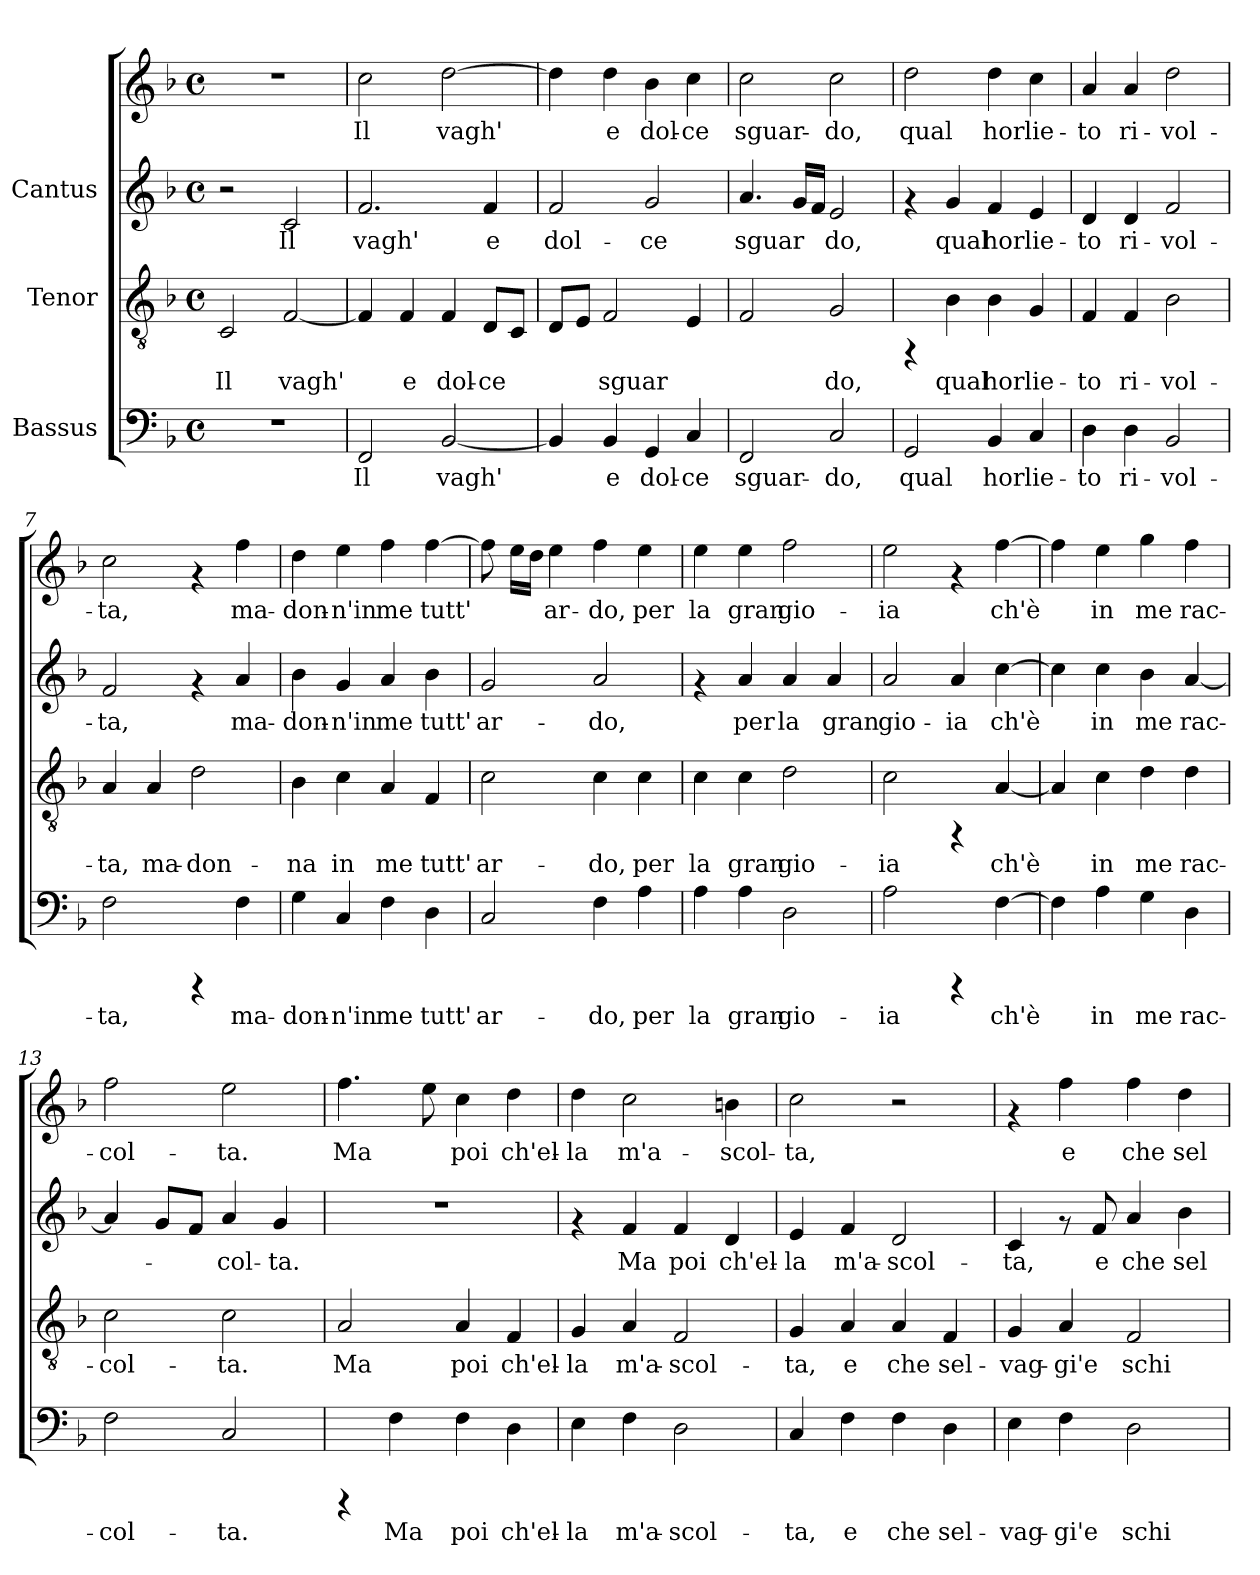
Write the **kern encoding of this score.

**kern	**text	**kern	**text	**kern	**text	**kern	**text
*part3	*part3	*part2	*part2	*part1	*part1	*part1	*part1
*staff4	*staff4	*staff3	*staff3	*staff2	*staff2	*staff1	*staff1
*I"Bassus	*	*I"Tenor	*	*I"Cantus	*	*	*
!!LO:PB:g=z
*stria5	*	*stria5	*	*stria5	*	*stria5	*
*clefF4	*	*clefGv2	*	*clefG2	*	*clefG2	*
*k[b-]	*	*k[b-]	*	*k[b-]	*	*k[b-]	*
*F:	*	*F:	*	*F:	*	*F:	*
*M4/4	*	*M4/4	*	*M4/4	*	*M4/4	*
*met(c)	*	*met(c)	*	*met(c)	*	*met(c)	*
*MM156	*	*MM156	*	*MM156	*	*MM156	*
=1	=1	=1	=1	=1	=1	=1	=1
!	!	!	!LO:LY:b:cj	!	!	!	!
1r	.	2C/	Il	2r	.	1r	.
!	!	!	!LO:LY:b:cj	!	!LO:LY:b:cj	!	!
.	.	[<2F/	vagh'	2c/	Il	.	.
=2	=2	=2	=2	=2	=2	=2	=2
!	!LO:LY:b:cj	!	!LO:LY:b:cj	!	!LO:LY:b:cj	!	!LO:LY:b:cj
2FF/	Il	4F/]	.	2.f/	vagh'	2cc\	Il
!	!	!	!LO:LY:b:cj	!	!	!	!
.	.	4F/	e	.	.	.	.
!	!LO:LY:b:cj	!	!LO:LY:b:cj	!	!	!	!LO:LY:b:cj
[<2BB-/	vagh'	4F/	dol-	.	.	[>2dd\	vagh'
!	!	!	!LO:LY:b:cj	!	!LO:LY:b:cj	!	!
.	.	8D/L	-ce	4f/	e	.	.
!	!	!	!LO:LY:b:cj	!	!	!	!
.	.	8C/J	.	.	.	.	.
=3	=3	=3	=3	=3	=3	=3	=3
!	!LO:LY:b:cj	!	!LO:LY:b:cj	!	!LO:LY:b:cj	!	!LO:LY:b:cj
4BB-/]	.	8D/L	.	2f/	dol-	4dd\]	.
!	!	!	!LO:LY:b:cj	!	!	!	!
.	.	8E/J	.	.	.	.	.
!	!LO:LY:b:cj	!	!LO:LY:b:cj	!	!	!	!LO:LY:b:cj
4BB-/	e	2F/	sguar-	.	.	4dd\	e
!	!LO:LY:b:cj	!	!	!	!LO:LY:b:cj	!	!LO:LY:b:cj
4GG/	dol-	.	.	2g/	-ce	4b-\	dol-
!	!LO:LY:b:cj	!	!LO:LY:b:cj	!	!	!	!LO:LY:b:cj
4C/	-ce	4E/	--	.	.	4cc\	-ce
=4	=4	=4	=4	=4	=4	=4	=4
!	!LO:LY:b:cj	!	!LO:LY:b:cj	!	!LO:LY:b:cj	!	!LO:LY:b:cj
2FF/	sguar-	2F/	-	4.a/	sguar-	2cc\	sguar-
!	!	!	!	!	!LO:LY:b:cj	!	!
.	.	.	.	16g/L	-	.	.
!	!	!	!	!	!LO:LY:b:cj	!	!
.	.	.	.	16f/J	.	.	.
!	!LO:LY:b:cj	!	!LO:LY:b:cj	!	!LO:LY:b:cj	!	!LO:LY:b:cj
2C/	-do,	2G/	do,	2e/	do,	2cc\	-do,
=5	=5	=5	=5	=5	=5	=5	=5
!	!LO:LY:b:cj	!	!	!	!	!	!LO:LY:b:cj
2GG/	qual	4rFF	.	4rf	.	2dd\	qual
!	!	!	!LO:LY:b:cj	!	!LO:LY:b:cj	!	!
.	.	4B-\	qual	4g/	-qual	.	.
!	!LO:LY:b:cj	!	!LO:LY:b:cj	!	!LO:LY:b:cj	!	!LO:LY:b:cj
4BB-/	hor	4B-\	hor	4f/	hor	4dd\	hor
!	!LO:LY:b:cj	!	!LO:LY:b:cj	!	!LO:LY:b:cj	!	!LO:LY:b:cj
4C/	lie-	4G/	lie-	4e/	lie-	4cc\	lie-
!!LO:LB:g=z
=6	=6	=6	=6	=6	=6	=6	=6
!	!LO:LY:b:cj	!	!LO:LY:b:cj	!	!LO:LY:b:cj	!	!LO:LY:b:cj
4D\	-to	4F/	-to	4d/	-to	4a/	-to
!	!LO:LY:b:cj	!	!LO:LY:b:cj	!	!LO:LY:b:cj	!	!LO:LY:b:cj
4D\	ri-	4F/	ri-	4d/	ri-	4a/	ri-
!	!LO:LY:b:cj	!	!LO:LY:b:cj	!	!LO:LY:b:cj	!	!LO:LY:b:cj
2BB-/	-vol-	2B-\	-vol-	2f/	-vol-	2dd\	-vol-
=7	=7	=7	=7	=7	=7	=7	=7
!	!LO:LY:b:cj	!	!LO:LY:b:cj	!	!LO:LY:b:cj	!	!LO:LY:b:cj
2F\	-ta,	4A/	-ta,	2f/	-ta,	2cc\	-ta,
!	!	!	!LO:LY:b:cj	!	!	!	!
.	.	4A/	ma-	.	.	.	.
!	!	!	!LO:LY:b:cj	!	!	!	!
4rCCC	.	2d\	-don-	4rf	.	4rf	.
!	!LO:LY:b:cj	!	!	!	!LO:LY:b:cj	!	!LO:LY:b:cj
4F\	ma-	.	.	4a/	ma-	4ff\	ma-
=8	=8	=8	=8	=8	=8	=8	=8
!	!LO:LY:b:cj	!	!LO:LY:b:cj	!	!LO:LY:b:cj	!	!LO:LY:b:cj
4G\	-don-	4B-\	-na	4b-\	don-	4dd\	-don-
!	!LO:LY:b:cj	!	!LO:LY:b:cj	!	!LO:LY:b:cj	!	!LO:LY:b:cj
4C/	-n'in	4c\	in	4g/	-n'in	4ee\	-n'in
!	!LO:LY:b:cj	!	!LO:LY:b:cj	!	!LO:LY:b:cj	!	!LO:LY:b:cj
4F\	me	4A/	me	4a/	me	4ff\	me
!	!LO:LY:b:cj	!	!LO:LY:b:cj	!	!LO:LY:b:cj	!	!LO:LY:b:cj
4D\	tutt'	4F/	tutt'	4b-\	tutt'	[>4ff\	tutt'
=9	=9	=9	=9	=9	=9	=9	=9
!	!LO:LY:b:cj	!	!LO:LY:b:cj	!	!LO:LY:b:cj	!	!LO:LY:b:cj
2C/	ar-	2c\	ar-	2g/	ar-	8ff\]	.
!	!	!	!	!	!	!	!LO:LY:b:cj
.	.	.	.	.	.	16ee\L	.
!	!	!	!	!	!	!	!LO:LY:b:cj
.	.	.	.	.	.	16dd\J	.
!	!	!	!	!	!	!	!LO:LY:b:cj
.	.	.	.	.	.	4ee\	ar-
!	!LO:LY:b:cj	!	!LO:LY:b:cj	!	!LO:LY:b:cj	!	!LO:LY:b:cj
4F\	-do,	4c\	-do,	2a/	-do,	4ff\	-do,
!	!LO:LY:b:cj	!	!LO:LY:b:cj	!	!	!	!LO:LY:b:cj
4A\	per	4c\	per	.	.	4ee\	per
=10	=10	=10	=10	=10	=10	=10	=10
!	!LO:LY:b:cj	!	!LO:LY:b:cj	!	!	!	!LO:LY:b:cj
4A\	la	4c\	la	4rf	.	4ee\	la
!	!LO:LY:b:cj	!	!LO:LY:b:cj	!	!LO:LY:b:cj	!	!LO:LY:b:cj
4A\	gran	4c\	gran	4a/	-per	4ee\	gran
!	!LO:LY:b:cj	!	!LO:LY:b:cj	!	!LO:LY:b:cj	!	!LO:LY:b:cj
2D\	gio-	2d\	gio-	4a/	la	2ff\	gio-
!	!	!	!	!	!LO:LY:b:cj	!	!
.	.	.	.	4a/	gran	.	.
!!LO:LB:g=z
=11	=11	=11	=11	=11	=11	=11	=11
!	!LO:LY:b:cj	!	!LO:LY:b:cj	!	!LO:LY:b:cj	!	!LO:LY:b:cj
2A\	-ia	2c\	-ia	2a/	gio-	2ee\	ia
!	!	!	!	!	!LO:LY:b:cj	!	!
4rCCC	.	4rFF	.	4a/	-ia	4rf	.
!	!LO:LY:b:cj	!	!LO:LY:b:cj	!	!LO:LY:b:cj	!	!LO:LY:b:cj
[>4F\	ch'è	[<4A/	ch'è	[>4cc\	ch'è	[>4ff\	ch'è
=12	=12	=12	=12	=12	=12	=12	=12
!	!LO:LY:b:cj	!	!LO:LY:b:cj	!	!LO:LY:b:cj	!	!LO:LY:b:cj
4F\]	.	4A/]	.	4cc\]	-	4ff\]	.
!	!LO:LY:b:cj	!	!LO:LY:b:cj	!	!LO:LY:b:cj	!	!LO:LY:b:cj
4A\	in	4c\	in	4cc\	in	4ee\	in
!	!LO:LY:b:cj	!	!LO:LY:b:cj	!	!LO:LY:b:cj	!	!LO:LY:b:cj
4G\	me	4d\	me	4b-\	me	4gg\	me
!	!LO:LY:b:cj	!	!LO:LY:b:cj	!	!LO:LY:b:cj	!	!LO:LY:b:cj
4D\	rac-	4d\	rac-	[<4a/	rac-	4ff\	rac-
=13	=13	=13	=13	=13	=13	=13	=13
!	!LO:LY:b:cj	!	!LO:LY:b:cj	!	!LO:LY:b:cj	!	!LO:LY:b:cj
2F\	-col-	2c\	-col-	4a/]	.	2ff\	-col-
!	!	!	!	!	!LO:LY:b:cj	!	!
.	.	.	.	8g/L	.	.	.
!	!	!	!	!	!LO:LY:b:cj	!	!
.	.	.	.	8f/J	.	.	.
!	!LO:LY:b:cj	!	!LO:LY:b:cj	!	!LO:LY:b:cj	!	!LO:LY:b:cj
2C/	-ta.	2c\	-ta.	4a/	col-	2ee\	-ta.
!	!	!	!	!	!LO:LY:b:cj	!	!
.	.	.	.	4g/	-ta.	.	.
=14	=14	=14	=14	=14	=14	=14	=14
!	!	!	!LO:LY:b:cj	!	!	!	!LO:LY:b:cj
4rCCC	.	2A/	Ma	1r	.	4.ff\	Ma
!	!LO:LY:b:cj	!	!	!	!	!	!
4F\	Ma	.	.	.	.	.	.
!	!	!	!	!	!	!	!LO:LY:b:cj
.	.	.	.	.	.	8ee\	.
!	!LO:LY:b:cj	!	!LO:LY:b:cj	!	!	!	!LO:LY:b:cj
4F\	poi	4A/	poi	.	.	4cc\	poi
!	!LO:LY:b:cj	!	!LO:LY:b:cj	!	!	!	!LO:LY:b:cj
4D\	ch'el-	4F/	ch'el-	.	.	4dd\	ch'el-
=15	=15	=15	=15	=15	=15	=15	=15
!	!LO:LY:b:cj	!	!LO:LY:b:cj	!	!	!	!LO:LY:b:cj
4E\	-la	4G/	-la	4rf	.	4dd\	-la
!	!LO:LY:b:cj	!	!LO:LY:b:cj	!	!LO:LY:b:cj	!	!LO:LY:b:cj
4F\	m'a-	4A/	m'a-	4f/	-Ma	2cc\	m'a-
!	!LO:LY:b:cj	!	!LO:LY:b:cj	!	!LO:LY:b:cj	!	!
2D\	-scol-	2F/	-scol-	4f/	poi	.	.
!	!	!	!	!	!LO:LY:b:cj	!	!LO:LY:b:cj
.	.	.	.	4d/	ch'el-	4bn\	-scol-
!!LO:PB:g=z
=16	=16	=16	=16	=16	=16	=16	=16
!	!LO:LY:b:cj	!	!LO:LY:b:cj	!	!LO:LY:b:cj	!	!LO:LY:b:cj
4C/	-ta,	4G/	-ta,	4e/	la	2cc\	-ta,
!	!LO:LY:b:cj	!	!LO:LY:b:cj	!	!LO:LY:b:cj	!	!
4F\	e	4A/	e	4f/	m'a-	.	.
!	!LO:LY:b:cj	!	!LO:LY:b:cj	!	!LO:LY:b:cj	!	!
4F\	che	4A/	che	2d/	-scol-	2r	.
!	!LO:LY:b:cj	!	!LO:LY:b:cj	!	!	!	!
4D\	sel-	4F/	sel-	.	.	.	.
=17	=17	=17	=17	=17	=17	=17	=17
!	!LO:LY:b:cj	!	!LO:LY:b:cj	!	!LO:LY:b:cj	!	!
4E\	-vag-	4G/	-vag-	4c/	-ta,	4rf	.
!	!LO:LY:b:cj	!	!LO:LY:b:cj	!	!	!	!LO:LY:b:cj
4F\	-gi'e	4A/	-gi'e	8rf	.	4ff\	-e
!	!	!	!	!	!LO:LY:b:cj	!	!
.	.	.	.	8f/	e	.	.
!	!LO:LY:b:cj	!	!LO:LY:b:cj	!	!LO:LY:b:cj	!	!LO:LY:b:cj
2D\	schi-	2F/	schi-	4a/	che	4ff\	che
!	!	!	!	!	!LO:LY:b:cj	!	!LO:LY:b:cj
.	.	.	.	4b-\	sel-	4dd\	sel-
=	=	=	=	=	=	=	=
*-	*-	*-	*-	*-	*-	*-	*-
